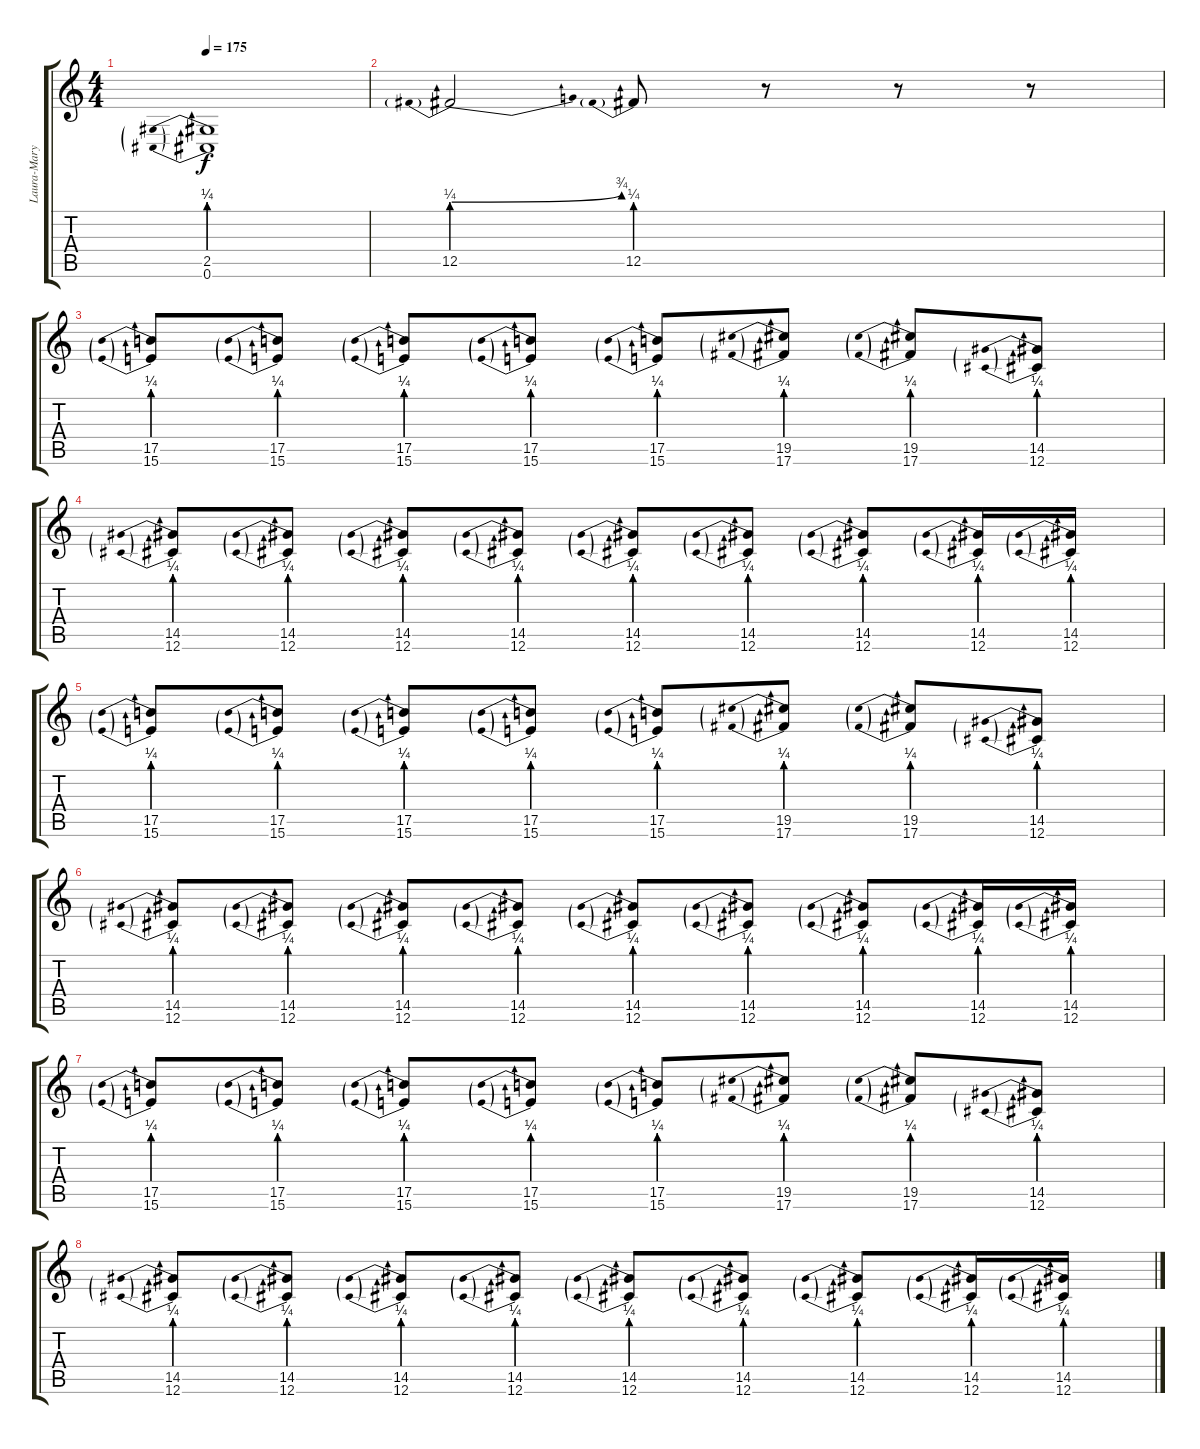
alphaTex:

\track ("Laura-Mary Carter" "Laura-Mary") {instrument distortionguitar}
\staff {score tabs}
\tuning (Db4 Ab3 E3 B2 Gb2 Db2) {hide}
\ts (4 4)
\tempo 175
\clef g2
\ks c
(2.5{be (prebend 0 1 60 1)} 0.6{be (prebend 0 1 60 1)}).1{dy f} |
12.5{be (prebendbend 0 1 60 3)}.2 12.5{be (prebend 0 1 60 1)}.8 r.8 r.8 r.8 |
(17.5{be (prebend 0 1 60 1)} 15.6{be (prebend 0 1 60 1)}).8 (17.5{be (prebend 0 1 60 1)} 15.6{be (prebend 0 1 60 1)}).8 (17.5{be (prebend 0 1 60 1)} 15.6{be (prebend 0 1 60 1)}).8 (17.5{be (prebend 0 1 60 1)} 15.6{be (prebend 0 1 60 1)}).8 (17.5{be (prebend 0 1 60 1)} 15.6{be (prebend 0 1 60 1)}).8 (19.5{be (prebend 0 1 60 1)} 17.6{be (prebend 0 1 60 1)}).8 (19.5{be (prebend 0 1 60 1)} 17.6{be (prebend 0 1 60 1)}).8 (14.5{be (prebend 0 1 60 1)} 12.6{be (prebend 0 1 60 1)}).8 |
(14.5{be (prebend 0 1 60 1)} 12.6{be (prebend 0 1 60 1)}).8 (14.5{be (prebend 0 1 60 1)} 12.6{be (prebend 0 1 60 1)}).8 (14.5{be (prebend 0 1 60 1)} 12.6{be (prebend 0 1 60 1)}).8 (14.5{be (prebend 0 1 60 1)} 12.6{be (prebend 0 1 60 1)}).8 (14.5{be (prebend 0 1 60 1)} 12.6{be (prebend 0 1 60 1)}).8 (14.5{be (prebend 0 1 60 1)} 12.6{be (prebend 0 1 60 1)}).8 (14.5{be (prebend 0 1 60 1)} 12.6{be (prebend 0 1 60 1)}).8 (14.5{be (prebend 0 1 60 1)} 12.6{be (prebend 0 1 60 1)}).16 (14.5{be (prebend 0 1 60 1)} 12.6{be (prebend 0 1 60 1)}).16 |
(17.5{be (prebend 0 1 60 1)} 15.6{be (prebend 0 1 60 1)}).8 (17.5{be (prebend 0 1 60 1)} 15.6{be (prebend 0 1 60 1)}).8 (17.5{be (prebend 0 1 60 1)} 15.6{be (prebend 0 1 60 1)}).8 (17.5{be (prebend 0 1 60 1)} 15.6{be (prebend 0 1 60 1)}).8 (17.5{be (prebend 0 1 60 1)} 15.6{be (prebend 0 1 60 1)}).8 (19.5{be (prebend 0 1 60 1)} 17.6{be (prebend 0 1 60 1)}).8 (19.5{be (prebend 0 1 60 1)} 17.6{be (prebend 0 1 60 1)}).8 (14.5{be (prebend 0 1 60 1)} 12.6{be (prebend 0 1 60 1)}).8 |
(14.5{be (prebend 0 1 60 1)} 12.6{be (prebend 0 1 60 1)}).8 (14.5{be (prebend 0 1 60 1)} 12.6{be (prebend 0 1 60 1)}).8 (14.5{be (prebend 0 1 60 1)} 12.6{be (prebend 0 1 60 1)}).8 (14.5{be (prebend 0 1 60 1)} 12.6{be (prebend 0 1 60 1)}).8 (14.5{be (prebend 0 1 60 1)} 12.6{be (prebend 0 1 60 1)}).8 (14.5{be (prebend 0 1 60 1)} 12.6{be (prebend 0 1 60 1)}).8 (14.5{be (prebend 0 1 60 1)} 12.6{be (prebend 0 1 60 1)}).8 (14.5{be (prebend 0 1 60 1)} 12.6{be (prebend 0 1 60 1)}).16 (14.5{be (prebend 0 1 60 1)} 12.6{be (prebend 0 1 60 1)}).16 |
(17.5{be (prebend 0 1 60 1)} 15.6{be (prebend 0 1 60 1)}).8 (17.5{be (prebend 0 1 60 1)} 15.6{be (prebend 0 1 60 1)}).8 (17.5{be (prebend 0 1 60 1)} 15.6{be (prebend 0 1 60 1)}).8 (17.5{be (prebend 0 1 60 1)} 15.6{be (prebend 0 1 60 1)}).8 (17.5{be (prebend 0 1 60 1)} 15.6{be (prebend 0 1 60 1)}).8 (19.5{be (prebend 0 1 60 1)} 17.6{be (prebend 0 1 60 1)}).8 (19.5{be (prebend 0 1 60 1)} 17.6{be (prebend 0 1 60 1)}).8 (14.5{be (prebend 0 1 60 1)} 12.6{be (prebend 0 1 60 1)}).8 |
(14.5{be (prebend 0 1 60 1)} 12.6{be (prebend 0 1 60 1)}).8 (14.5{be (prebend 0 1 60 1)} 12.6{be (prebend 0 1 60 1)}).8 (14.5{be (prebend 0 1 60 1)} 12.6{be (prebend 0 1 60 1)}).8 (14.5{be (prebend 0 1 60 1)} 12.6{be (prebend 0 1 60 1)}).8 (14.5{be (prebend 0 1 60 1)} 12.6{be (prebend 0 1 60 1)}).8 (14.5{be (prebend 0 1 60 1)} 12.6{be (prebend 0 1 60 1)}).8 (14.5{be (prebend 0 1 60 1)} 12.6{be (prebend 0 1 60 1)}).8 (14.5{be (prebend 0 1 60 1)} 12.6{be (prebend 0 1 60 1)}).16 (14.5{be (prebend 0 1 60 1)} 12.6{be (prebend 0 1 60 1)}).16
